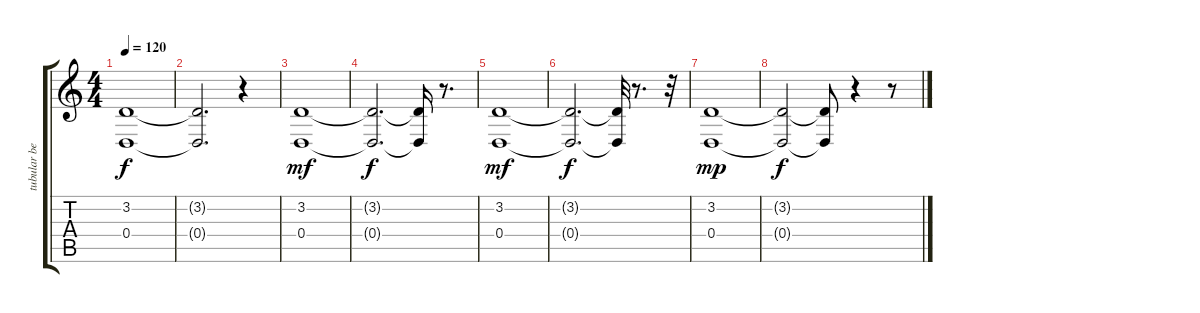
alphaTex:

\track ("tubular bells" "tubular be") {instrument tubularbells}
\staff {score tabs}
\tuning (E4 B3 G3 D3 A2 E2) {hide}
\ts (4 4)
\tempo 120
\clef g2
\ks c
(3.2 0.4).1{dy f} |
(3.2{t} 0.4{t}).2{d} r.4 |
(3.2 0.4).1{dy mf} |
(3.2{t} 0.4{t}).2{d dy f} (3.2{t} 0.4{t}).16 r.8{d} |
(3.2 0.4).1{dy mf} |
(3.2{t} 0.4{t}).2{d dy f} (3.2{t} 0.4{t}).32 r.8{d} r.32 |
(3.2 0.4).1{dy mp} |
(3.2{t} 0.4{t}).2{dy f} (3.2{t} 0.4{t}).8 r.4 r.8
